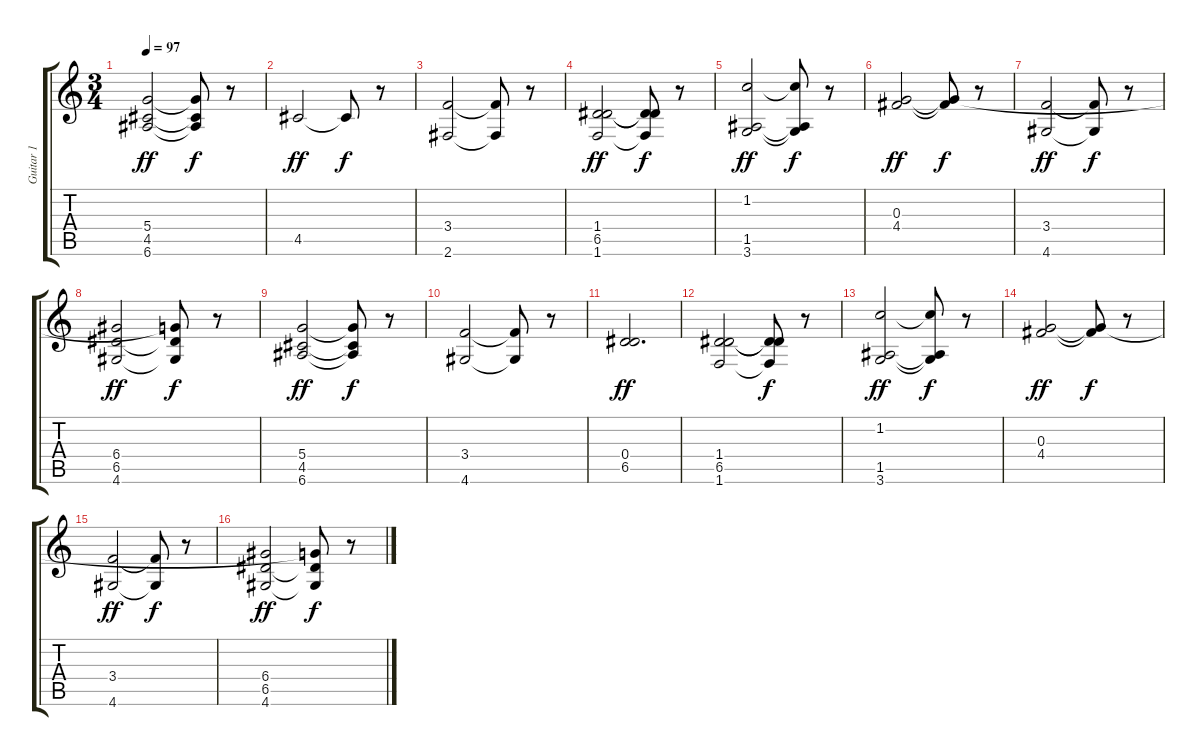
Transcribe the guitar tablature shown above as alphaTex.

\track ("Guitar 1" "Guitar 1") {instrument acousticguitarnylon}
\staff {score tabs}
\tuning (E4 B3 G3 D3 A2 E2) {hide}
\ts (3 4)
\tempo 97
\clef g2
\ks c
(5.4 4.5 6.6).2{dy ff} (5.4{t} 4.5{t} 6.6{t}).8{dy f} r.8 |
4.5.2{dy ff} 4.5{t}.8{dy f} r.8 |
(3.4 2.6).2 (3.4{t} 2.6{t}).8 r.8 |
(1.4 6.5 1.6).2{dy ff} (1.4{t} 6.5{t} 1.6{t}).8{dy f} r.8 |
(1.2 1.5 3.6).2{dy ff} (1.2{t} 1.5{t} 3.6{t}).8{dy f} r.8 |
(0.3 4.4).2{dy ff} (0.3{t} 4.4{t}).8{dy f} r.8 |
(3.4 4.6).2{dy ff} (3.4{t} 4.6{t}).8{dy f} r.8 |
(6.4 6.5 4.6).2{dy ff} (0.3{t} 6.5{t} 4.6{t}).8{dy f} r.8 |
(5.4 4.5 6.6).2{dy ff} (5.4{t} 4.5{t} 6.6{t}).8{dy f} r.8 |
(3.4 4.6).2 (3.4{t} 4.6{t}).8 r.8 |
(0.4 6.5).2{d dy ff} |
(1.4 6.5 1.6).2 (1.4{t} 6.5{t} 1.6{t}).8{dy f} r.8 |
(1.2 1.5 3.6).2{dy ff} (1.2{t} 1.5{t} 3.6{t}).8{dy f} r.8 |
(0.3 4.4).2{dy ff} (0.3{t} 4.4{t}).8{dy f} r.8 |
(3.4 4.6).2{dy ff} (3.4{t} 4.6{t}).8{dy f} r.8 |
(6.4 6.5 4.6).2{dy ff} (0.3{t} 6.5{t} 4.6{t}).8{dy f} r.8
